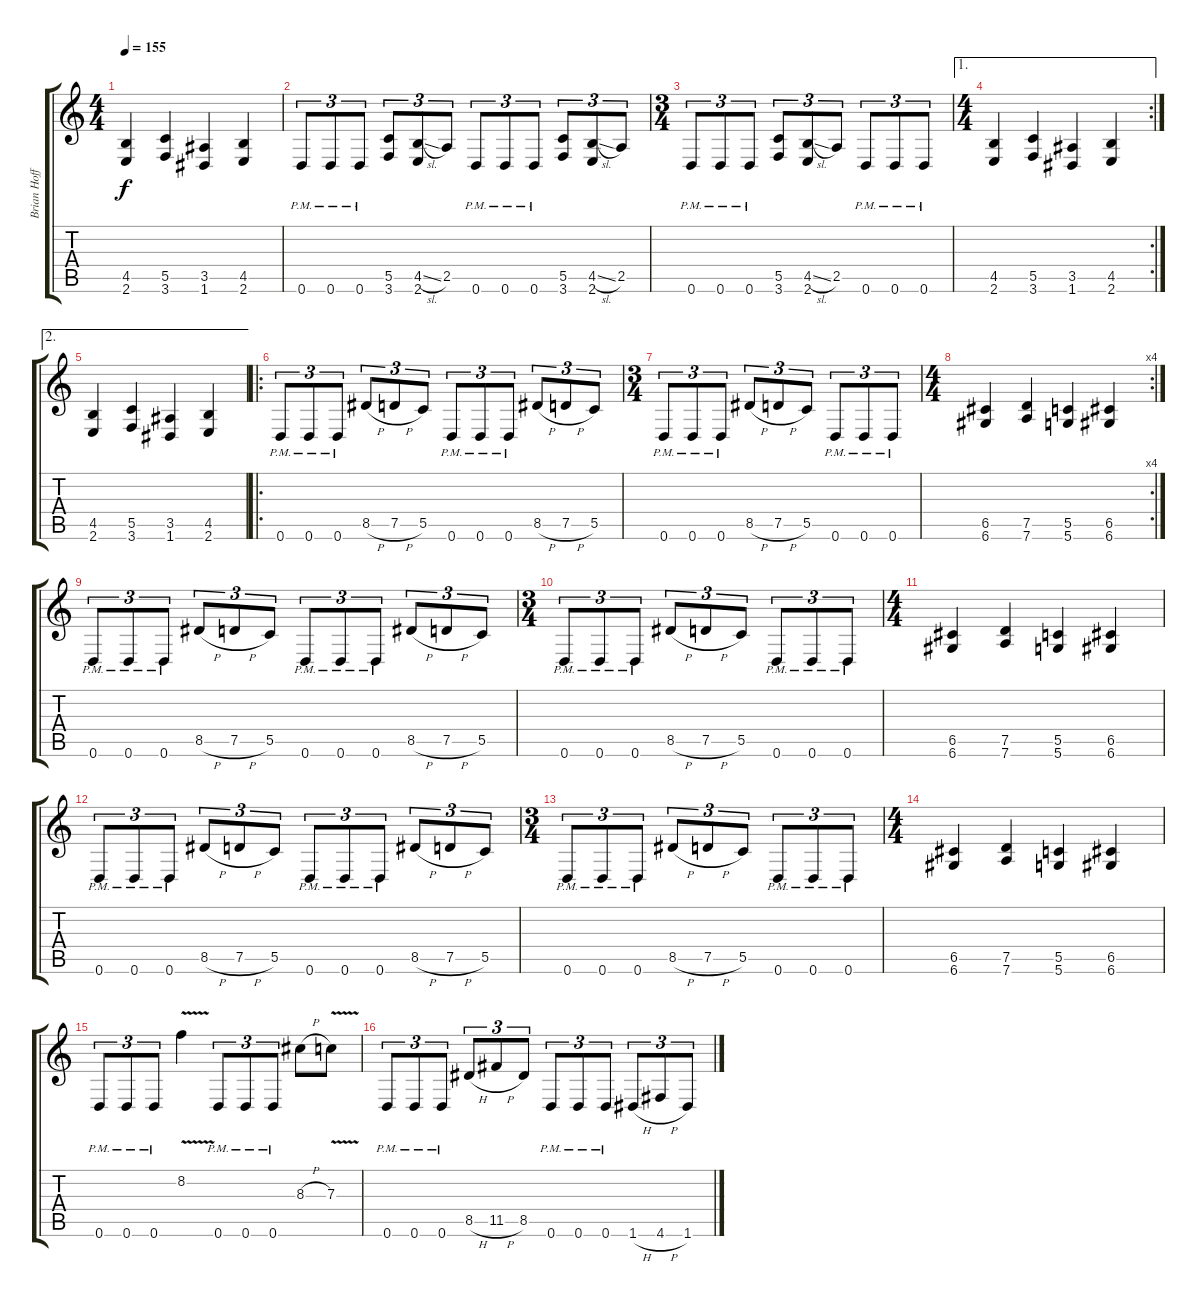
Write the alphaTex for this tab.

\track ("Brian Hoffman" "Brian Hoff") {instrument distortionguitar}
\staff {score tabs}
\tuning (D4 A3 F3 C3 G2 D2) {hide}
\ts (4 4)
\tempo 155
\clef g2
\ks c
(4.5 2.6).4{dy f} (5.5 3.6).4 (3.5 1.6).4 (4.5 2.6).4 |
0.6{pm}.8{tu (3 2)} 0.6{pm}.8{tu (3 2)} 0.6{pm}.8{tu (3 2)} (5.5 3.6).8{tu (3 2)} (4.5{sl} 2.6).8{tu (3 2)} 2.5.8{tu (3 2)} 0.6{pm}.8{tu (3 2)} 0.6{pm}.8{tu (3 2)} 0.6{pm}.8{tu (3 2)} (5.5 3.6).8{tu (3 2)} (4.5{sl} 2.6).8{tu (3 2)} 2.5.8{tu (3 2)} |
\ts (3 4)
0.6{pm}.8{tu (3 2)} 0.6{pm}.8{tu (3 2)} 0.6{pm}.8{tu (3 2)} (5.5 3.6).8{tu (3 2)} (4.5{sl} 2.6).8{tu (3 2)} 2.5.8{tu (3 2)} 0.6{pm}.8{tu (3 2)} 0.6{pm}.8{tu (3 2)} 0.6{pm}.8{tu (3 2)} |
\ae 1
\rc 2
\ts (4 4)
(4.5 2.6).4 (5.5 3.6).4 (3.5 1.6).4 (4.5 2.6).4 |
\ae 2
(4.5 2.6).4 (5.5 3.6).4 (3.5 1.6).4 (4.5 2.6).4 |
\ro
0.6{pm}.8{tu (3 2)} 0.6{pm}.8{tu (3 2)} 0.6{pm}.8{tu (3 2)} 8.5{h}.8{tu (3 2)} 7.5{h}.8{tu (3 2)} 5.5.8{tu (3 2)} 0.6{pm}.8{tu (3 2)} 0.6{pm}.8{tu (3 2)} 0.6{pm}.8{tu (3 2)} 8.5{h}.8{tu (3 2)} 7.5{h}.8{tu (3 2)} 5.5.8{tu (3 2)} |
\ts (3 4)
0.6{pm}.8{tu (3 2)} 0.6{pm}.8{tu (3 2)} 0.6{pm}.8{tu (3 2)} 8.5{h}.8{tu (3 2)} 7.5{h}.8{tu (3 2)} 5.5.8{tu (3 2)} 0.6{pm}.8{tu (3 2)} 0.6{pm}.8{tu (3 2)} 0.6{pm}.8{tu (3 2)} |
\rc 4
\ts (4 4)
(6.5 6.6).4 (7.5 7.6).4 (5.5 5.6).4 (6.5 6.6).4 |
0.6{pm}.8{tu (3 2)} 0.6{pm}.8{tu (3 2)} 0.6{pm}.8{tu (3 2)} 8.5{h}.8{tu (3 2)} 7.5{h}.8{tu (3 2)} 5.5.8{tu (3 2)} 0.6{pm}.8{tu (3 2)} 0.6{pm}.8{tu (3 2)} 0.6{pm}.8{tu (3 2)} 8.5{h}.8{tu (3 2)} 7.5{h}.8{tu (3 2)} 5.5.8{tu (3 2)} |
\ts (3 4)
0.6{pm}.8{tu (3 2)} 0.6{pm}.8{tu (3 2)} 0.6{pm}.8{tu (3 2)} 8.5{h}.8{tu (3 2)} 7.5{h}.8{tu (3 2)} 5.5.8{tu (3 2)} 0.6{pm}.8{tu (3 2)} 0.6{pm}.8{tu (3 2)} 0.6{pm}.8{tu (3 2)} |
\ts (4 4)
(6.5 6.6).4 (7.5 7.6).4 (5.5 5.6).4 (6.5 6.6).4 |
0.6{pm}.8{tu (3 2)} 0.6{pm}.8{tu (3 2)} 0.6{pm}.8{tu (3 2)} 8.5{h}.8{tu (3 2)} 7.5{h}.8{tu (3 2)} 5.5.8{tu (3 2)} 0.6{pm}.8{tu (3 2)} 0.6{pm}.8{tu (3 2)} 0.6{pm}.8{tu (3 2)} 8.5{h}.8{tu (3 2)} 7.5{h}.8{tu (3 2)} 5.5.8{tu (3 2)} |
\ts (3 4)
0.6{pm}.8{tu (3 2)} 0.6{pm}.8{tu (3 2)} 0.6{pm}.8{tu (3 2)} 8.5{h}.8{tu (3 2)} 7.5{h}.8{tu (3 2)} 5.5.8{tu (3 2)} 0.6{pm}.8{tu (3 2)} 0.6{pm}.8{tu (3 2)} 0.6{pm}.8{tu (3 2)} |
\ts (4 4)
(6.5 6.6).4 (7.5 7.6).4 (5.5 5.6).4 (6.5 6.6).4 |
0.6{pm}.8{tu (3 2)} 0.6{pm}.8{tu (3 2)} 0.6{pm}.8{tu (3 2)} 8.2{v}.4 0.6{pm}.8{tu (3 2)} 0.6{pm}.8{tu (3 2)} 0.6{pm}.8{tu (3 2)} 8.3{h}.8 7.3{v}.8 |
0.6{pm}.8{tu (3 2)} 0.6{pm}.8{tu (3 2)} 0.6{pm}.8{tu (3 2)} 8.5{h}.8{tu (3 2)} 11.5{h}.8{tu (3 2)} 8.5.8{tu (3 2)} 0.6{pm}.8{tu (3 2)} 0.6{pm}.8{tu (3 2)} 0.6{pm}.8{tu (3 2)} 1.6{h}.8{tu (3 2)} 4.6{h}.8{tu (3 2)} 1.6.8{tu (3 2)}
